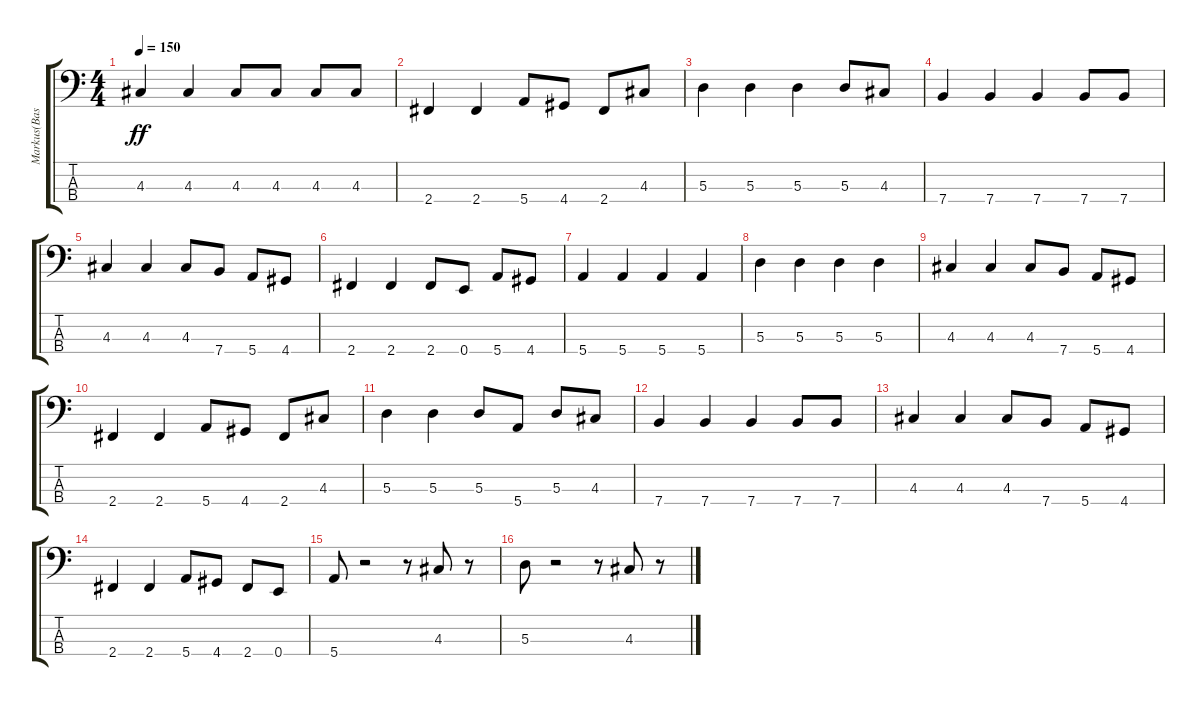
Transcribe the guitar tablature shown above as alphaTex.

\track ("Markus(Bass)" "Markus(Bas") {instrument electricbassfinger}
\staff {score tabs}
\tuning (G2 D2 A1 E1) {hide}
\ts (4 4)
\tempo 150
\clef f4
\ks c
4.3.4{dy ff} 4.3.4 4.3.8 4.3.8 4.3.8 4.3.8 |
2.4.4 2.4.4 5.4.8 4.4.8 2.4.8 4.3.8 |
5.3.4 5.3.4 5.3.4 5.3.8 4.3.8 |
7.4.4 7.4.4 7.4.4 7.4.8 7.4.8 |
4.3.4 4.3.4 4.3.8 7.4.8 5.4.8 4.4.8 |
2.4.4 2.4.4 2.4.8 0.4.8 5.4.8 4.4.8 |
5.4.4 5.4.4 5.4.4 5.4.4 |
5.3.4 5.3.4 5.3.4 5.3.4 |
4.3.4 4.3.4 4.3.8 7.4.8 5.4.8 4.4.8 |
2.4.4 2.4.4 5.4.8 4.4.8 2.4.8 4.3.8 |
5.3.4 5.3.4 5.3.8 5.4.8 5.3.8 4.3.8 |
7.4.4 7.4.4 7.4.4 7.4.8 7.4.8 |
4.3.4 4.3.4 4.3.8 7.4.8 5.4.8 4.4.8 |
2.4.4 2.4.4 5.4.8 4.4.8 2.4.8 0.4.8 |
5.4.8 r.2 r.8 4.3.8 r.8 |
5.3.8 r.2 r.8 4.3.8 r.8
